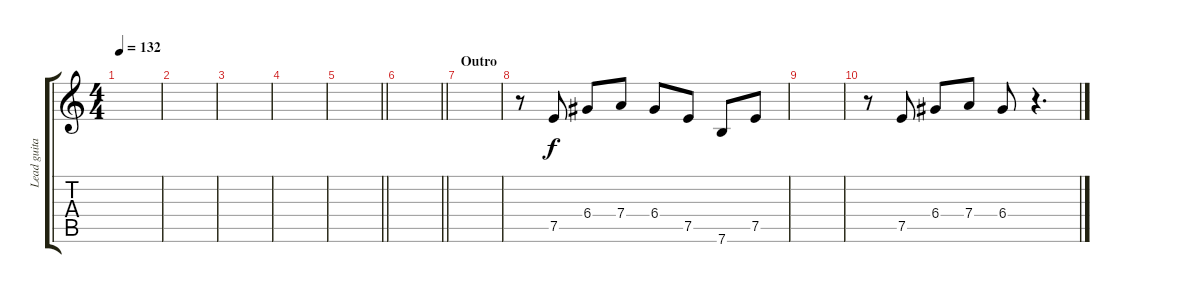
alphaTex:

\track ("Lead guitar" "Lead guita") {instrument distortionguitar}
\staff {score tabs}
\tuning (E4 B3 G3 D3 A2 E2) {hide}
\ts (4 4)
\tempo 132
\clef g2
\ks c
|
|
|
|
\barLineRight lightlight
|
\barLineRight lightlight
|
\section ("" "Outro")
|
r.8 7.5.8 6.4.8 7.4.8 6.4.8 7.5.8 7.6.8 7.5.8 |
|
r.8 7.5.8 6.4.8 7.4.8 6.4.8 r.4{d}
